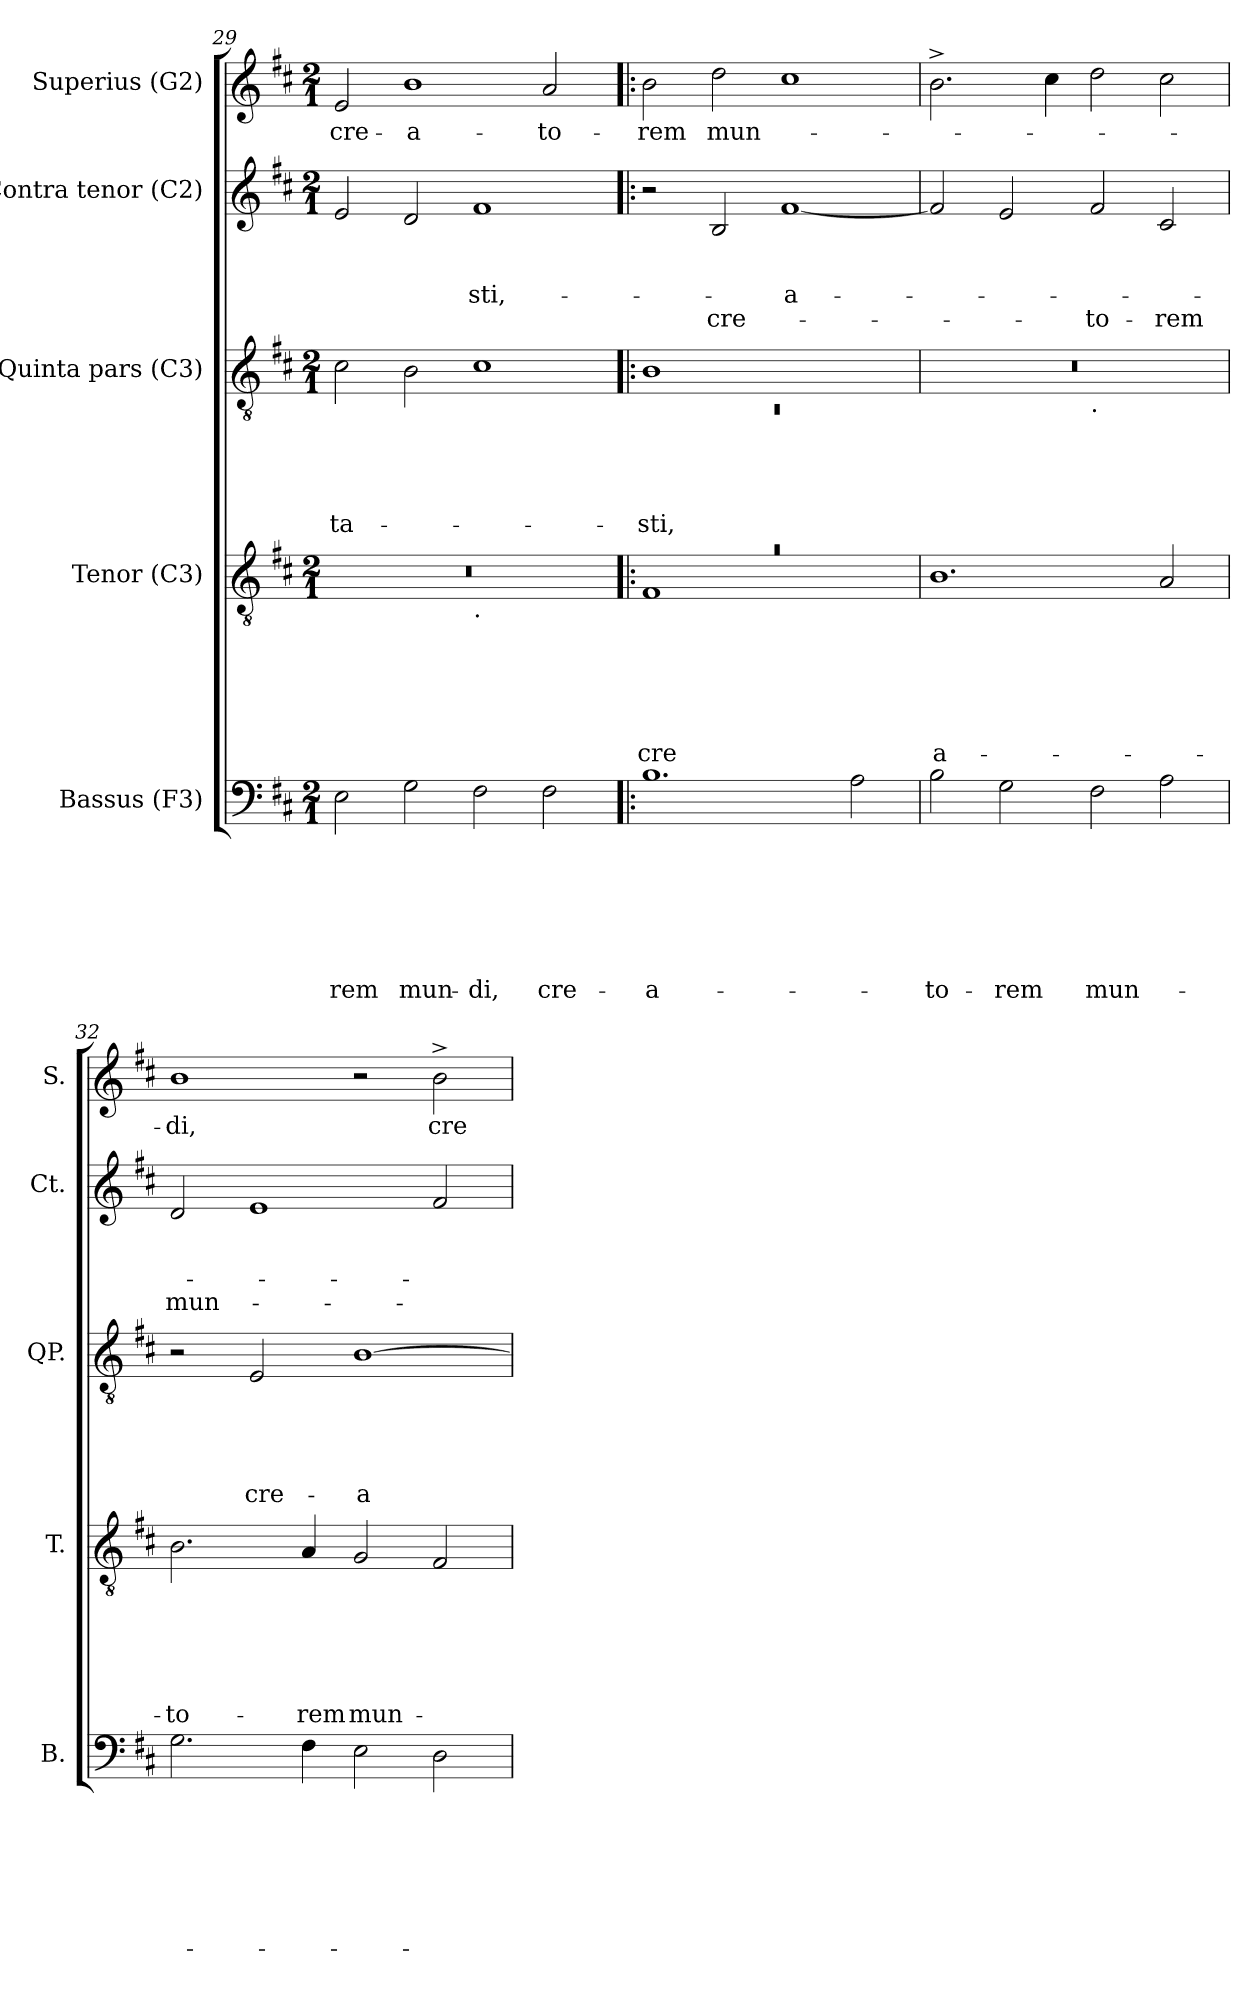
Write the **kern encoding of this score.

**kern	**text	**text	**text	**text	**text	**text	**text	**kern	**text	**text	**text	**text	**text	**text	**kern	**text	**text	**text	**text	**text	**kern	**text	**text	**text	**text	**kern	**text
*part5	*part5	*part5	*part5	*part5	*part5	*part5	*part5	*part4	*part4	*part4	*part4	*part4	*part4	*part4	*part3	*part3	*part3	*part3	*part3	*part3	*part2	*part2	*part2	*part2	*part2	*part1	*part1
*staff5	*staff5	*staff5	*staff5	*staff5	*staff5	*staff5	*staff5	*staff4	*staff4	*staff4	*staff4	*staff4	*staff4	*staff4	*staff3	*staff3	*staff3	*staff3	*staff3	*staff3	*staff2	*staff2	*staff2	*staff2	*staff2	*staff1	*staff1
*I"Bassus (F3)	*	*	*	*	*	*	*	*I"Tenor (C3)	*	*	*	*	*	*	*I"Quinta pars (C3)	*	*	*	*	*	*I"Contra tenor (C2)	*	*	*	*	*I"Superius (G2)	*
*I'B.	*	*	*	*	*	*	*	*I'T.	*	*	*	*	*	*	*I'QP.	*	*	*	*	*	*I'Ct.	*	*	*	*	*I'S.	*
!!LO:LB:g=z
*clefF4	*	*	*	*	*	*	*	*clefGv2	*	*	*	*	*	*	*clefGv2	*	*	*	*	*	*clefG2	*	*	*	*	*clefG2	*
*k[f#c#]	*	*	*	*	*	*	*	*k[f#c#]	*	*	*	*	*	*	*k[f#c#]	*	*	*	*	*	*k[f#c#]	*	*	*	*	*k[f#c#]	*
*D:	*	*	*	*	*	*	*	*D:	*	*	*	*	*	*	*D:	*	*	*	*	*	*D:	*	*	*	*	*D:	*
*M2/1	*	*	*	*	*	*	*	*M2/1	*	*	*	*	*	*	*M2/1	*	*	*	*	*	*M2/1	*	*	*	*	*M2/1	*
=29	=29	=29	=29	=29	=29	=29	=29	=29	=29	=29	=29	=29	=29	=29	=29	=29	=29	=29	=29	=29	=29	=29	=29	=29	=29	=29	=29
!	!	!	!	!	!	!	!LO:LY:b	!	!	!	!	!	!	!	!	!	!	!	!	!LO:LY:b	!	!	!	!	!	!	!LO:LY:b
*	*	*	*	*	*	*	*	*^	*	*	*	*	*	*	*	*	*	*	*	*	*	*	*	*	*	*	*
2E\	.	.	.	.	.	.	-rem	0r	1ryy	.	.	.	.	.	.	2c#\	.	.	.	.	-ta-	2e/	.	.	.	.	2e/	cre-
!	!	!	!	!	!	!	!LO:LY:b	!	!	!	!	!	!	!	!	!	!	!	!	!	!	!	!	!	!	!	!	!LO:LY:b:rj
2G\	.	.	.	.	.	.	mun-	.	.	.	.	.	.	.	.	2B\	.	.	.	.	.	2d/	.	.	.	.	1b	-a-
!	!	!	!	!	!	!	!	!	!LO:TX:b:t=.	!	!	!	!	!	!	!	!	!	!	!	!	!	!	!	!	!	!	!
!	!	!	!	!	!	!	!LO:LY:b	!	!	!	!	!	!	!	!	!	!	!	!	!	!	!	!	!	!LO:LY:b	!	!	!
2F#\	.	.	.	.	.	.	-di,	.	1ryy	.	.	.	.	.	.	1c#	.	.	.	.	.	1f#	.	.	-sti,-	.	.	.
!	!	!	!	!	!	!	!LO:LY:b	!	!	!	!	!	!	!	!	!	!	!	!	!	!	!	!	!	!	!	!	!LO:LY:b
2F#\	.	.	.	.	.	.	cre-	.	.	.	.	.	.	.	.	.	.	.	.	.	.	.	.	.	.	.	2a/	-to-
=30!|:	=30!|:	=30!|:	=30!|:	=30!|:	=30!|:	=30!|:	=30!|:	=30!|:	=30!|:	=30!|:	=30!|:	=30!|:	=30!|:	=30!|:	=30!|:	=30!|:	=30!|:	=30!|:	=30!|:	=30!|:	=30!|:	=30!|:	=30!|:	=30!|:	=30!|:	=30!|:	=30!|:	=30!|:
*	*	*	*	*	*	*	*	*	*	*	*	*	*	*	*	*^	*	*	*	*	*	*	*	*	*	*	*	*
!	!	!	!	!	!	!	!LO:LY:b:rj	!LO:N:vis=1	!	!	!	!	!	!	!LO:LY:b	!	!LO:N:vis=1	!	!	!	!	!LO:LY:b	!	!	!	!	!	!	!LO:LY:b
1.B	.	.	.	.	.	.	-a-	0ra	1F#	.	.	.	.	.	cre-	1B	0rC	.	.	.	.	-sti,	2r	.	.	.	.	2b\	-rem
!	!	!	!	!	!	!	!	!	!	!	!	!	!	!	!	!	!	!	!	!	!	!	!	!	!	!	!LO:LY:b	!	!LO:LY:b
.	.	.	.	.	.	.	.	.	.	.	.	.	.	.	.	.	.	.	.	.	.	.	2B/	.	.	.	cre-	2dd\	mun-
!	!	!	!	!	!	!	!	!	!	!	!	!	!	!	!	!	!	!	!	!	!	!	!	!	!	!LO:LY:b:rj	!	!	!
.	.	.	.	.	.	.	.	.	1ryy	.	.	.	.	.	.	1ryy	.	.	.	.	.	.	[<1f#	.	.	-a-	.	1cc#	.
2A\	.	.	.	.	.	.	.	.	.	.	.	.	.	.	.	.	.	.	.	.	.	.	.	.	.	.	.	.	.
*	*	*	*	*	*	*	*	*v	*v	*	*	*	*	*	*	*	*	*	*	*	*	*	*	*	*	*	*	*	*
=31	=31	=31	=31	=31	=31	=31	=31	=31	=31	=31	=31	=31	=31	=31	=31	=31	=31	=31	=31	=31	=31	=31	=31	=31	=31	=31	=31	=31
!	!	!	!	!	!	!	!LO:LY:b	!	!	!	!	!	!	!LO:LY:b:rj	!	!	!	!	!	!	!	!	!	!	!	!	!	!
2B\	.	.	.	.	.	.	-to-	1.B	.	.	.	.	.	-a-	0r	1ryy	.	.	.	.	.	2f#/]	.	.	.	.	2.b^>\	.
!	!	!	!	!	!	!	!LO:LY:b	!	!	!	!	!	!	!	!	!	!	!	!	!	!	!	!	!	!	!	!	!
2G\	.	.	.	.	.	.	-rem	.	.	.	.	.	.	.	.	.	.	.	.	.	.	2e/	.	.	.	.	.	.
.	.	.	.	.	.	.	.	.	.	.	.	.	.	.	.	.	.	.	.	.	.	.	.	.	.	.	4cc#\	.
!	!	!	!	!	!	!	!	!	!	!	!	!	!	!	!	!LO:TX:b:t=.	!	!	!	!	!	!	!	!	!	!	!	!
!	!	!	!	!	!	!	!LO:LY:b	!	!	!	!	!	!	!	!	!	!	!	!	!	!	!	!	!	!	!LO:LY:b	!	!
2F#\	.	.	.	.	.	.	mun-	.	.	.	.	.	.	.	.	1ryy	.	.	.	.	.	2f#/	.	.	.	-to-	2dd\	.
!	!	!	!	!	!	!	!	!	!	!	!	!	!	!	!	!	!	!	!	!	!	!	!	!	!	!LO:LY:b	!	!
2A\	.	.	.	.	.	.	.	2A/	.	.	.	.	.	.	.	.	.	.	.	.	.	2c#/	.	.	.	-rem	2cc#\	.
=32	=32	=32	=32	=32	=32	=32	=32	=32	=32	=32	=32	=32	=32	=32	=32	=32	=32	=32	=32	=32	=32	=32	=32	=32	=32	=32	=32	=32
!	!	!	!	!	!	!	!	!	!	!	!	!	!	!LO:LY:b	!	!	!	!	!	!	!	!	!	!	!	!LO:LY:b	!	!LO:LY:b
*	*	*	*	*	*	*	*	*	*	*	*	*	*	*	*v	*v	*	*	*	*	*	*	*	*	*	*	*	*
2.G\	.	.	.	.	.	.	.	2.B\	.	.	.	.	.	-to-	2r	.	.	.	.	.	2d/	.	.	.	mun-	1b	-di,
!	!	!	!	!	!	!	!	!	!	!	!	!	!	!	!	!	!	!	!	!LO:LY:b	!	!	!	!	!	!	!
.	.	.	.	.	.	.	.	.	.	.	.	.	.	.	2E/	.	.	.	.	cre-	1e	.	.	.	.	.	.
!	!	!	!	!	!	!	!	!	!	!	!	!	!	!LO:LY:b	!	!	!	!	!	!	!	!	!	!	!	!	!
4F#\	.	.	.	.	.	.	.	4A/	.	.	.	.	.	-rem	.	.	.	.	.	.	.	.	.	.	.	.	.
!	!	!	!	!	!	!	!	!	!	!	!	!	!	!LO:LY:b	!	!	!	!	!	!LO:LY:b:rj	!	!	!	!	!	!	!
2E\	.	.	.	.	.	.	.	2G/	.	.	.	.	.	mun-	[<1B	.	.	.	.	-a-	.	.	.	.	.	2r	.
!	!	!	!	!	!	!	!	!	!	!	!	!	!	!	!	!	!	!	!	!	!	!	!	!	!	!	!LO:LY:b
2D\	.	.	.	.	.	.	.	2F#/	.	.	.	.	.	.	.	.	.	.	.	.	2f#/	.	.	.	.	2b^>\	cre-
=	=	=	=	=	=	=	=	=	=	=	=	=	=	=	=	=	=	=	=	=	=	=	=	=	=	=	=
*-	*-	*-	*-	*-	*-	*-	*-	*-	*-	*-	*-	*-	*-	*-	*-	*-	*-	*-	*-	*-	*-	*-	*-	*-	*-	*-	*-
